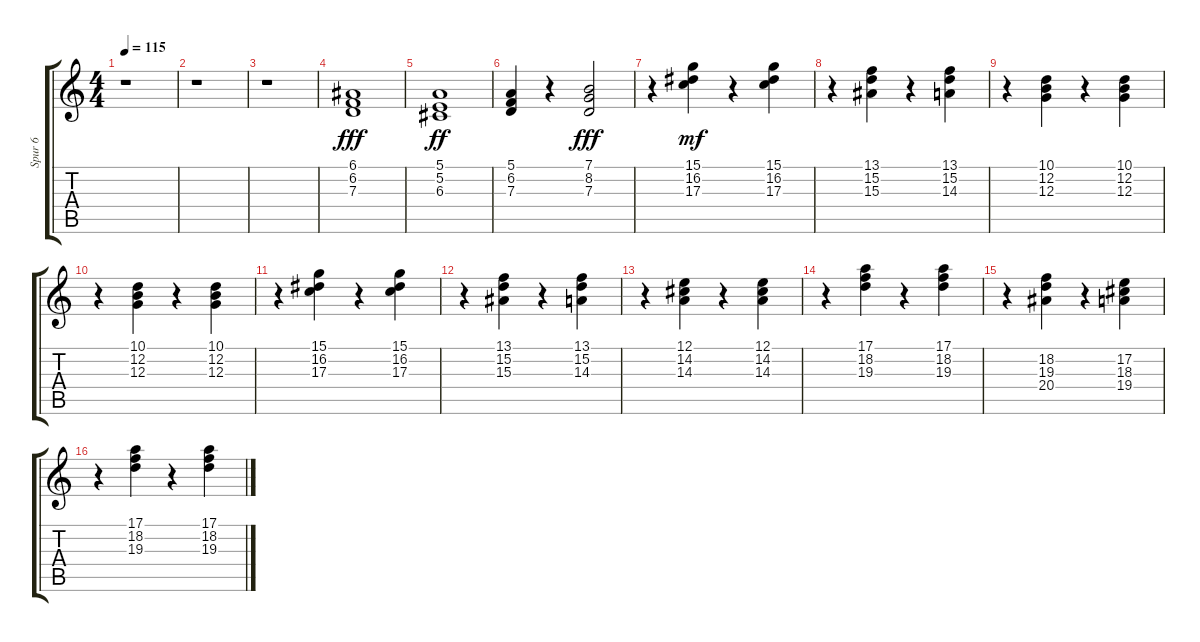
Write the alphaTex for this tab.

\track ("Spur 6" "Spur 6") {instrument percussiveorgan}
\staff {score tabs}
\tuning (E4 B3 G3 D3 A2 E2) {hide}
\ts (4 4)
\tempo 115
\clef g2
\ks c
r.1{dy fff instrument percussiveorgan} |
r.1 |
r.1 |
(6.1 6.2 7.3).1 |
(5.1 5.2 6.3).1{dy ff} |
(5.1 6.2 7.3).4 r.4 (7.1 8.2 7.3).2{dy fff} |
r.4 (15.1 16.2 17.3).4{dy mf} r.4 (15.1 16.2 17.3).4 |
r.4 (13.1 15.2 15.3).4 r.4 (13.1 15.2 14.3).4 |
r.4 (10.1 12.2 12.3).4 r.4 (10.1 12.2 12.3).4 |
r.4 (10.1 12.2 12.3).4 r.4 (10.1 12.2 12.3).4 |
r.4 (15.1 16.2 17.3).4 r.4 (15.1 16.2 17.3).4 |
r.4 (13.1 15.2 15.3).4 r.4 (13.1 15.2 14.3).4 |
r.4 (12.1 14.2 14.3).4 r.4 (12.1 14.2 14.3).4 |
r.4 (17.1 18.2 19.3).4 r.4 (17.1 18.2 19.3).4 |
r.4 (18.2 19.3 20.4).4 r.4 (17.2 18.3 19.4).4 |
r.4 (17.1 18.2 19.3).4 r.4 (17.1 18.2 19.3).4
